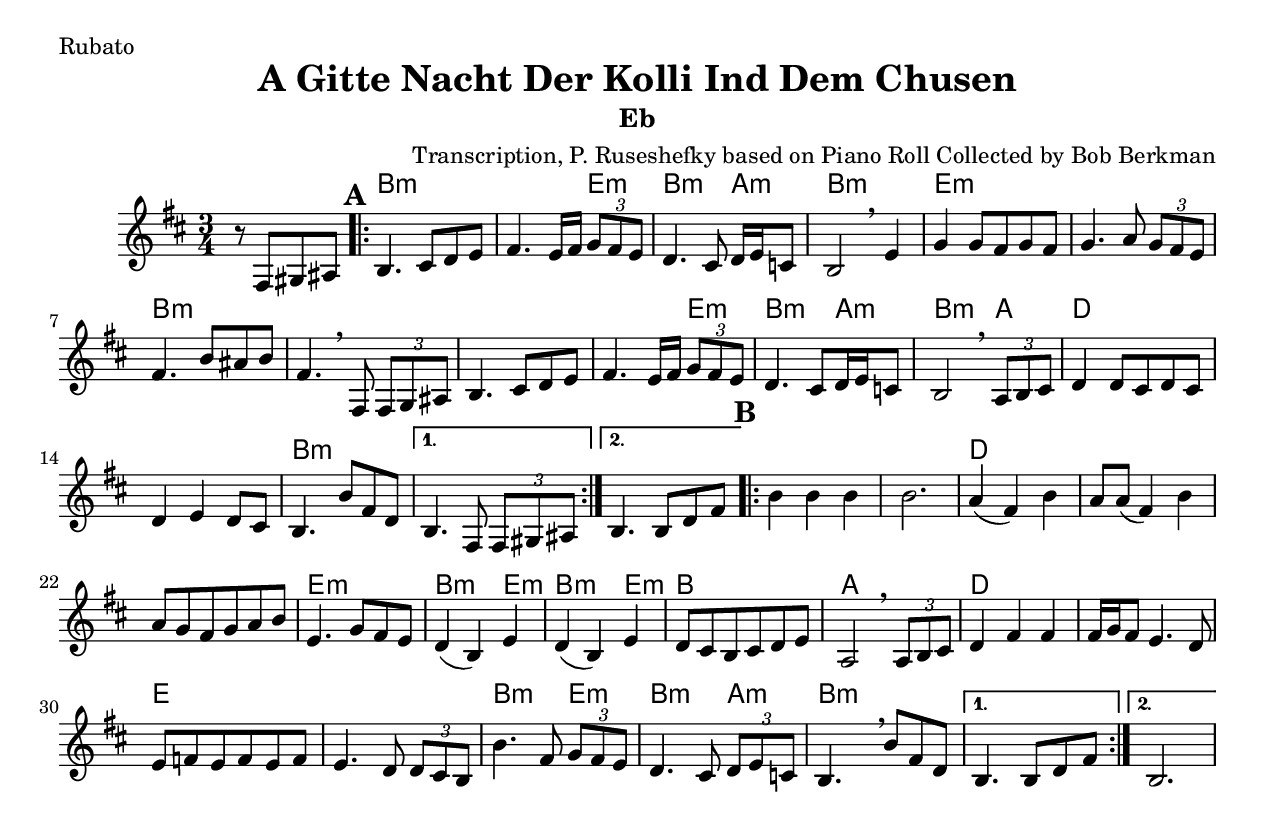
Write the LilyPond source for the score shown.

\version "2.18.0"
\include "english.ly"
\pointAndClickOff
\paper{
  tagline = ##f
  print-all-headers = ##t
  #(set-paper-size "letter")
}
date = #(strftime "%d-%m-%Y" (localtime (current-time)))

%\markup{ \italic{ " Updated " \date  }  }

\markup{Rubato }

%#################################### Melody ########################
melody = \relative c' {
  \clef treble
  \key d \minor
  \time 3/4
  \set Score.markFormatter = #format-mark-box-alphabet

  \partial 4*2 r8 a,8 b cs   %lead in notes

  \repeat volta 2{
    \mark \default
    d4. e8 f g
    a4. g16 a \tuplet 3/2{bf8 a g}|
    f4. e8 f16 g ef8
    d2\breathe g4|

    bf4 bf8 a bf a
    bf4. c8 \tuplet 3/2{bf [a g]}
    a4. d8 cs d
    a4.\breathe a,8 \tuplet 3/2{a [bf cs]}|

    d4. e8 f g
    a4. g16 a \tuplet3/2{bf8 a g}
    f4. e8 [f16 g ef8]|
    d2\breathe \tuplet3/2 {c8 d e}

    f4 f8 e f e
    f4 g f8 e|
    d4. d'8 a f

  }
  \alternative {
    { d4. a8 \tuplet 3/2{a[b cs]}}
    { d4. d8 f a}
  }


  \repeat volta 2{
    \mark \default
    d4  d d
    d2.
    c4(a)d
    c8 c(a4)d
    c8 bf a bf c d|

    g,4. bf8 a g
    f4 (d)g
    f4 (d)g
    f8 e d e f g

    c,2\breathe \tuplet3/2{c8 d e}|
    f4 a a|
    a16 bf a8 g4. f8|
    g8 af g af g af|
    g4. f8 \tuplet3/2{f[e d]}

    d'4. a8 \tuplet3/2{bf [a g]}|
    f4. e8 \tuplet3/2{f [g ef]}
    d4.\breathe d'8 a f

  }
  \alternative {
    {d4. d8 f a }
    {d,2. }
  }

}
%################################# Lyrics #####################
%\addlyrics{  }
%################################# Chords #######################
harmonies = \chordmode {
  s2
  d4*5:m
  g4:m
  d4*2:m c4:m
  d4*3:m
  g4*6:m
  d4*11:m
  g4:m
  d4*2:m  c4:m
  d2:m c4
  f4*6
  d4*15:m
  %b
  f4*9
  g4*3:m
  d2:m g4:m
  d2:m g4:m
  d4*3
  c4*3
  f4*6
  g4*6
  d2:m g4:m
  d2:m c4:m
  d4:m

}

\score {\transpose c a
  <<
    \new ChordNames {
      \set chordChanges = ##f
      \harmonies
    }
    \new Staff
    \melody
  >>
  \header{
    title= "A Gitte Nacht Der Kolli Ind Dem Chusen"
    subtitle=""
    composer= ""
    instrument = "Eb"
    arranger= "Transcription, P. Ruseshefky based on Piano Roll Collected by Bob Berkman"
    arranger= "Transcription, P. Ruseshefky based on Piano Roll Collected by Bob Berkman"
  }
  
  \layout{indent = 1.0\cm}
}
%{
  % more verses:
  \markup{}
  \markup {
  \fill-line {
  \hspace #0.1 % distance from left margin
  \column {
  \line { "1."
  \column {
  ""
  }
  }
  \hspace #0.2 % vertical distance between verses
  \line { "2."
  \column {
  ""
  }
  }
  }
  \hspace #0.1  % horiz. distance between columns
  \column {
  \line { "3."
  \column {
  ""
  }
  }
  \hspace #0.2 % distance between verses
  \line { "4."
  \column {
  ""
  }
  }
  }
  \hspace #0.1 % distance to right margin
  }
  }

%}
